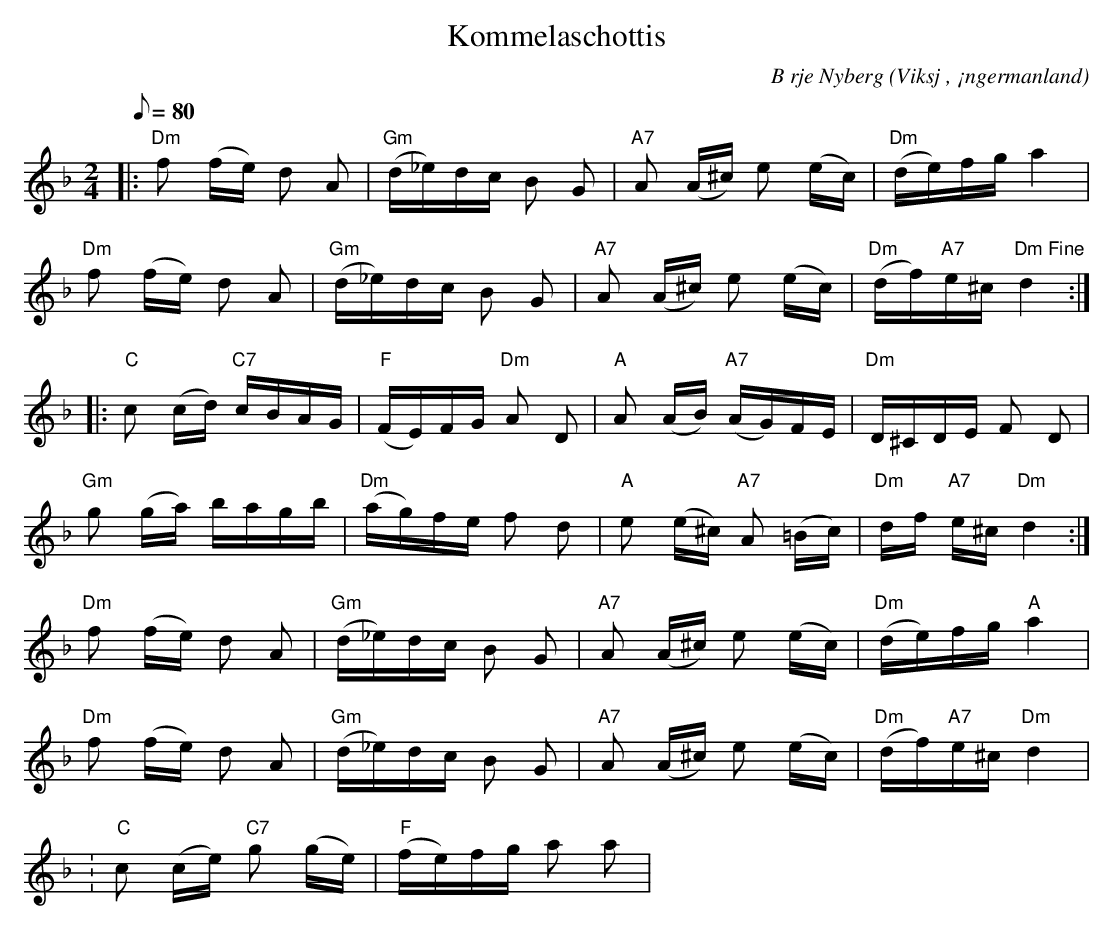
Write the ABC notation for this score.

X:1
T:Kommelaschottis
C:B rje Nyberg
O:Viksj , ¡ngermanland
M:2/4
L:1/8
Q:80
K:Dm
|: "Dm"f (f/2e/2) d A | "Gm"(d/2_e/2)d/2c/2 B G | "A7"A (A/2^c/2) e (e/2c/2) |"Dm"(d/2e/2)f/2g/2 a2 |
"Dm"f (f/2e/2) d A | "Gm" (d/2_e/2)d/2c/2 B G | "A7"A (A/2^c/2) e (e/2c/2) | "Dm"(d/2f/2)"A7"e/2^c/2 "Dm Fine"d2::
"C"c (c/2d/2) "C7"c/2B/2A/2G/2 | "F"(F/2E/2)F/2G/2 "Dm"A D | "A"A (A/2B/2) "A7"(A/2G/2)F/2E/2 | "Dm"D/2^C/2D/2E/2 F D |
"Gm"g (g/2a/2) b/2a/2g/2b/2 | "Dm"(a/2g/2)f/2e/2 f d | "A"e (e/2^c/2) "A7"A (=B/2c/2) | "Dm"d/2f/2 "A7"e/2^c/2 "Dm"d2:|
"Dm"f (f/2e/2) d A | "Gm"(d/2_e/2)d/2c/2 B G | "A7"A (A/2^c/2) e (e/2c/2) | "Dm"(d/2e/2)f/2g/2 "A"a2 |
"Dm"f (f/2e/2) d A | "Gm"(d/2_e/2)d/2c/2 B G | "A7"A (A/2^c/2) e (e/2c/2) | "Dm"(d/2f/2)"A7"e/2^c/2 "Dm"d2 |
: "C"c (c/2e/2) "C7"g (g/2e/2) |"F"(f/2e/2)f/2g/2 a a |
